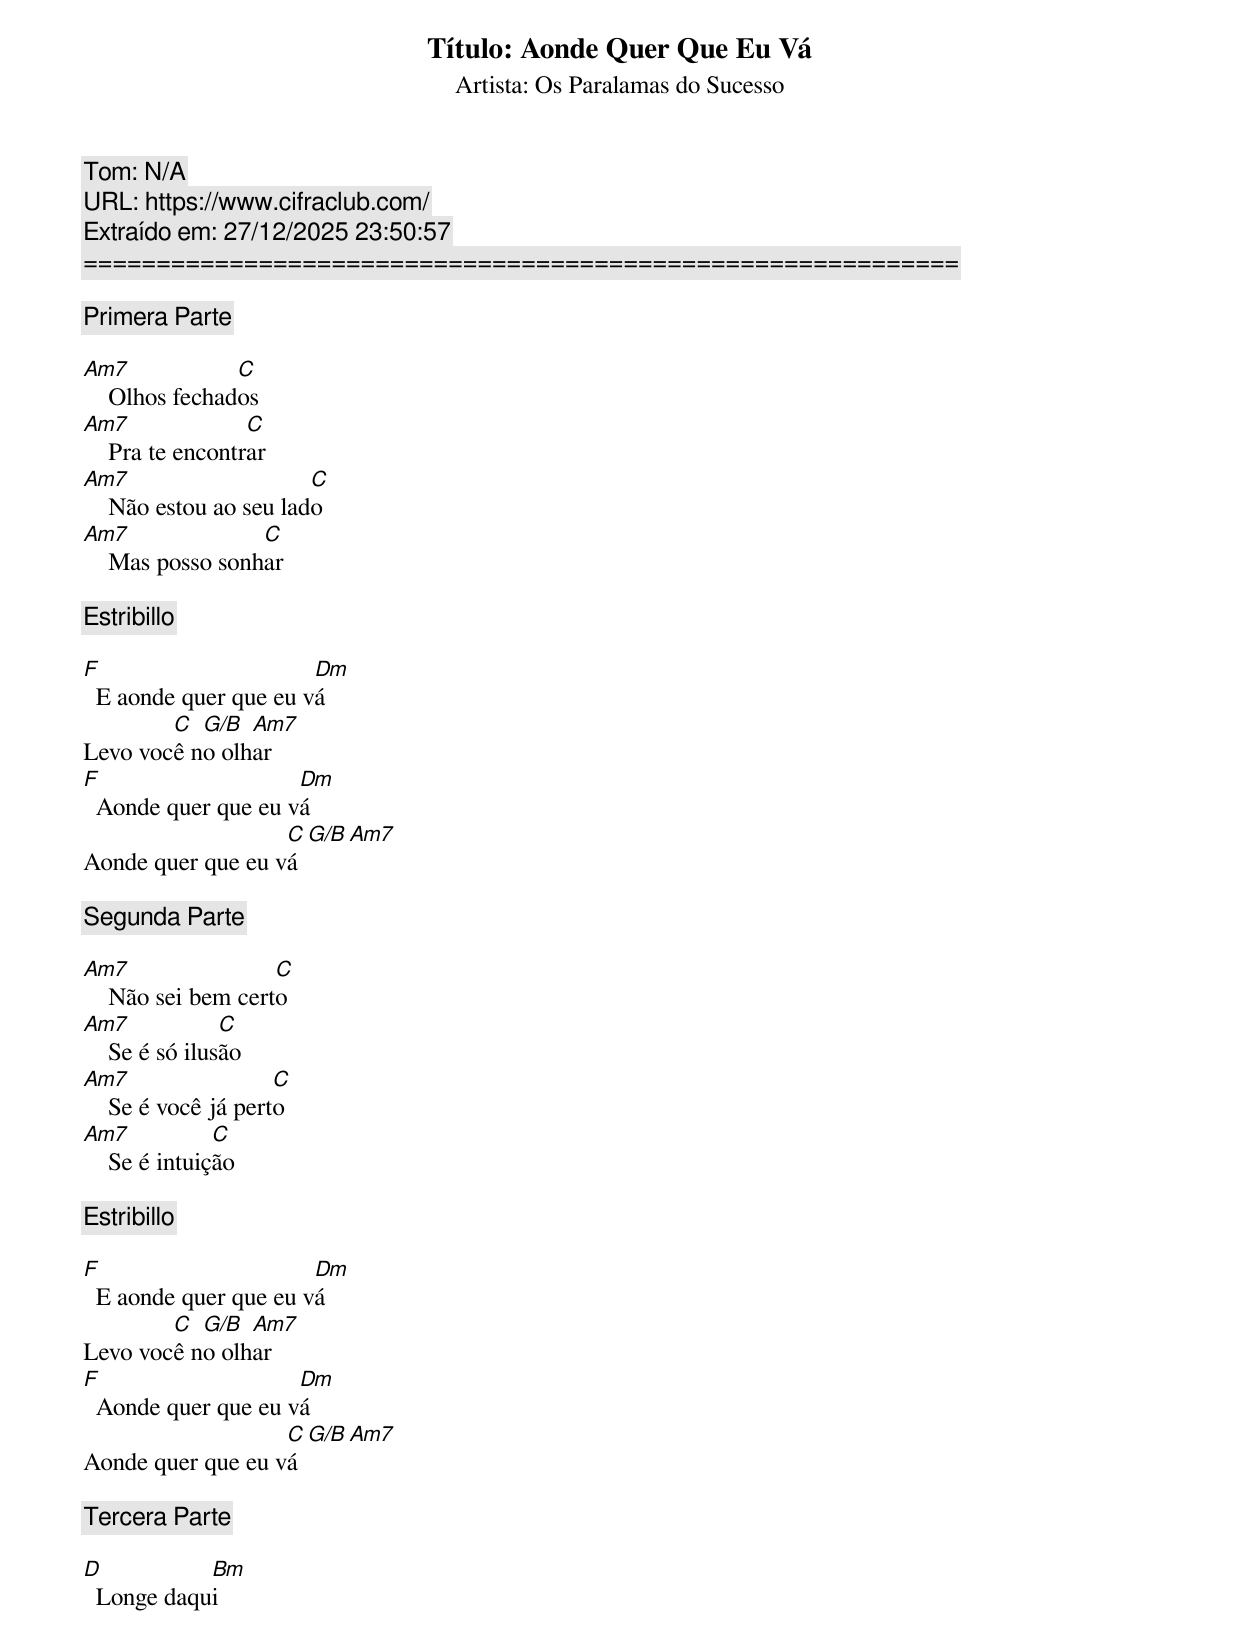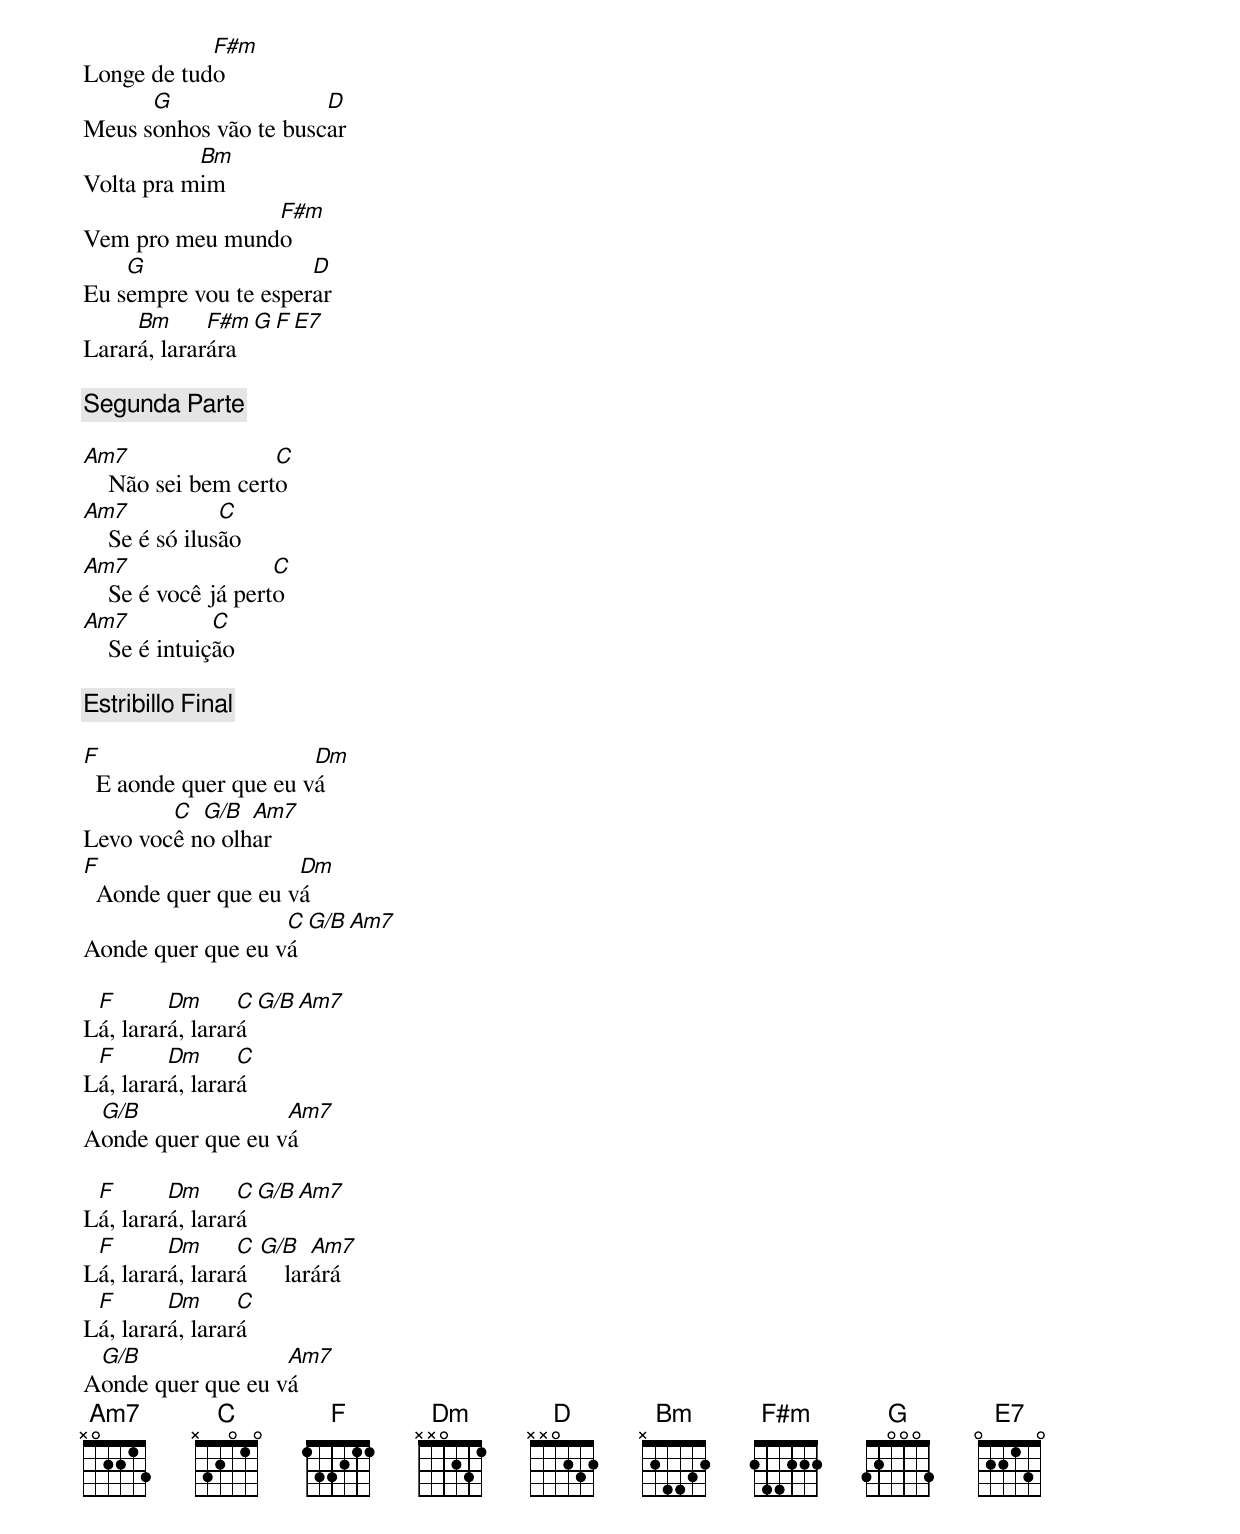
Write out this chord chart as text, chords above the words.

Título: Aonde Quer Que Eu Vá
Artista: Os Paralamas do Sucesso
Tom: N/A
URL: https://www.cifraclub.com/
Extraído em: 27/12/2025 23:50:57
============================================================

[Primera Parte]

Am7             C
    Olhos fechados
Am7               C
    Pra te encontrar
Am7                     C
    Não estou ao seu lado
Am7               C
    Mas posso sonhar

[Estribillo]

F                      Dm
  E aonde quer que eu vá
        C  G/B  Am7
Levo você no olhar
F                    Dm
  Aonde quer que eu vá
                   C  G/B  Am7
Aonde quer que eu vá

[Segunda Parte]

Am7                 C
    Não sei bem certo
Am7             C
    Se é só ilusão
Am7                  C
    Se é você já perto
Am7            C
    Se é intuição

[Estribillo]

F                      Dm
  E aonde quer que eu vá
        C  G/B  Am7
Levo você no olhar
F                    Dm
  Aonde quer que eu vá
                   C  G/B  Am7
Aonde quer que eu vá

[Tercera Parte]

D           Bm
  Longe daqui
            F#m
Longe de tudo
      G                D
Meus sonhos vão te buscar
           Bm
Volta pra mim
                F#m
Vem pro meu mundo
    G                 D
Eu sempre vou te esperar
     Bm      F#m  G  F  E7
Larará, lararára

[Segunda Parte]

Am7                 C
    Não sei bem certo
Am7             C
    Se é só ilusão
Am7                  C
    Se é você já perto
Am7            C
    Se é intuição

[Estribillo Final]

F                      Dm
  E aonde quer que eu vá
        C  G/B  Am7
Levo você no olhar
F                    Dm
  Aonde quer que eu vá
                   C  G/B  Am7
Aonde quer que eu vá

 F       Dm      C  G/B  Am7
Lá, larará, larará
 F       Dm      C
Lá, larará, larará
 G/B               Am7
Aonde quer que eu vá

 F       Dm      C  G/B  Am7
Lá, larará, larará
 F       Dm      C  G/B    Am7
Lá, larará, larará      larárá
 F       Dm      C
Lá, larará, larará
 G/B               Am7
Aonde quer que eu vá
